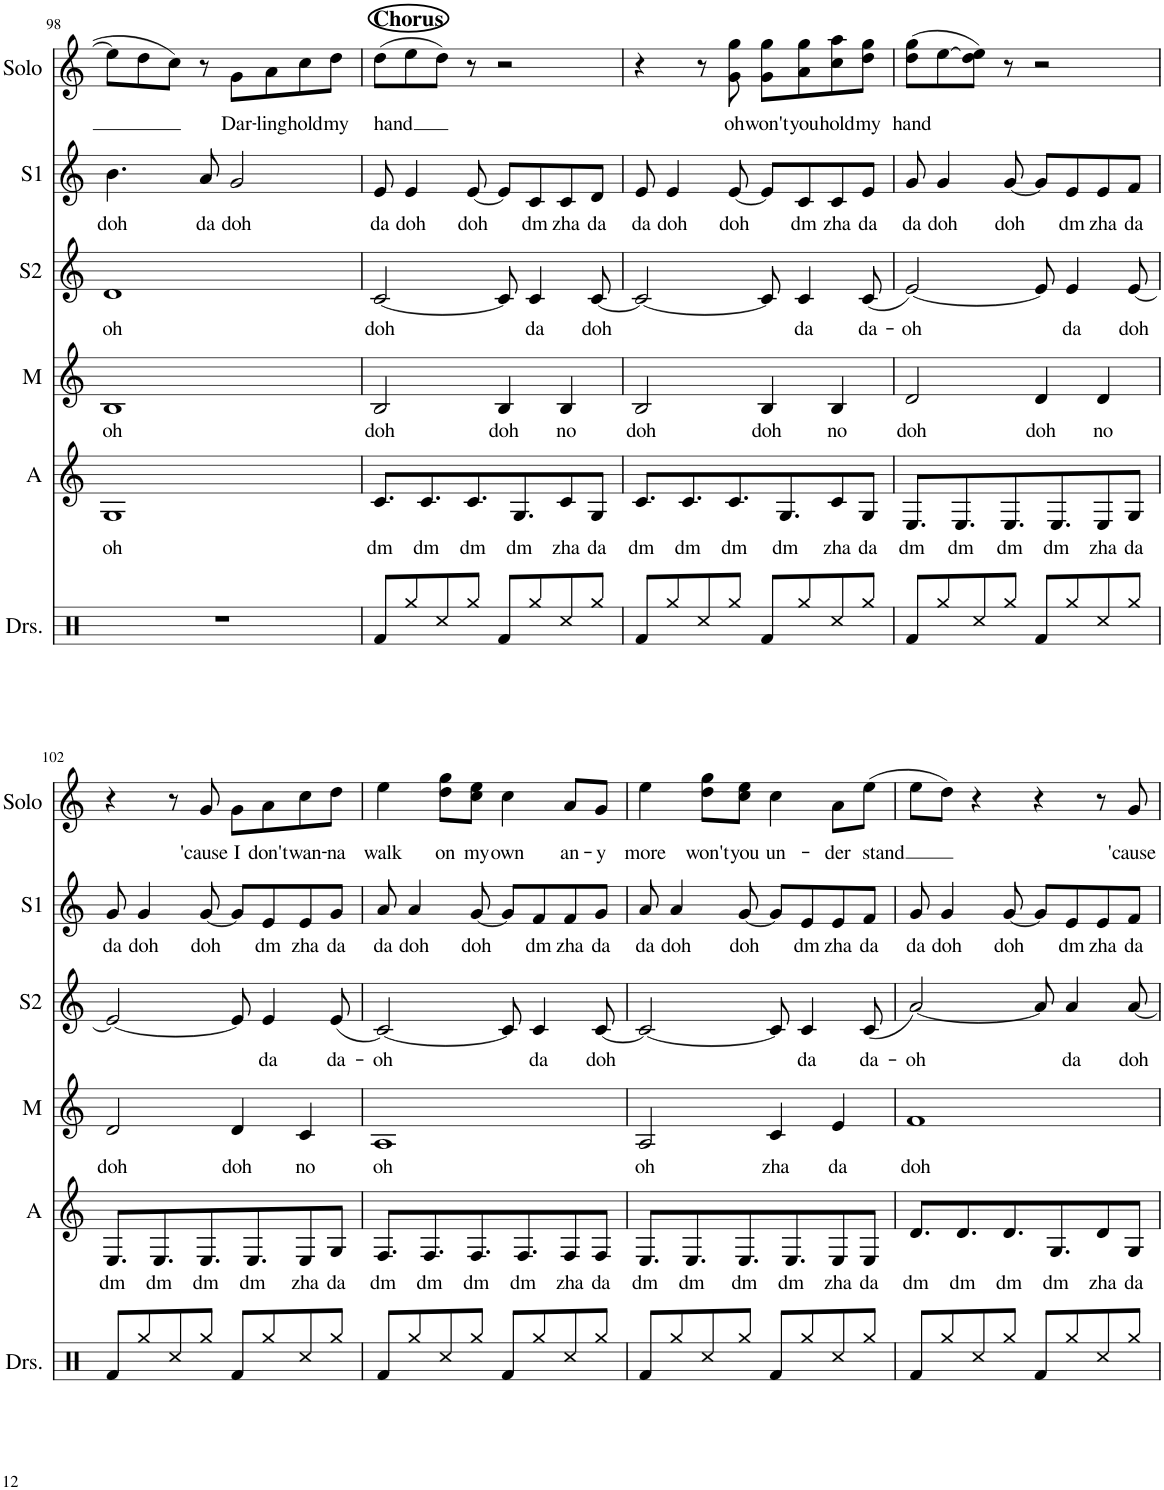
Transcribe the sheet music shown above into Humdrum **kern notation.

**kern	**kern	**text	**kern	**text	**kern	**text	**kern	**text	**kern	**text
*part6	*part5	*part5	*part4	*part4	*part3	*part3	*part2	*part2	*part1	*part1
*staff6	*staff5	*staff5	*staff4	*staff4	*staff3	*staff3	*staff2	*staff2	*staff1	*staff1
*I"Drumset	*I"Alto	*	*I"Mezzo	*	*I"Soprano 2	*	*I"Soprano 1	*	*I"Solo	*
*I'Drs.	*I'A	*	*I'M	*	*I'S2	*	*I'S1	*	*I'Solo	*
!!LO:PB:g=z
*clefX	*clefG2	*	*clefG2	*	*clefG2	*	*clefG2	*	*clefG2	*
*k[]	*k[]	*	*k[]	*	*k[]	*	*k[]	*	*k[]	*
*M4/4	*M4/4	*	*M4/4	*	*M4/4	*	*M4/4	*	*M4/4	*
=98	=98	=98	=98	=98	=98	=98	=98	=98	=98	=98
!	!	!LO:LY:b	!	!LO:LY:b	!	!LO:LY:b	!	!LO:LY:b	!	!
1r	1G	oh	1B	oh	1d	oh	4.b\	doh	8ee\L]	.
.	.	.	.	.	.	.	.	.	8dd\	.
.	.	.	.	.	.	.	.	.	8cc\J	.
!	!	!	!	!	!	!	!	!LO:LY:b	!	!
.	.	.	.	.	.	.	8a/	da	8r	.
!	!	!	!	!	!	!	!	!LO:LY:b	!	!LO:LY:b
.	.	.	.	.	.	.	2g/	doh	8g\L	Dar-
!	!	!	!	!	!	!	!	!	!	!LO:LY:b
.	.	.	.	.	.	.	.	.	8a\	-ling
!	!	!	!	!	!	!	!	!	!	!LO:LY:b
.	.	.	.	.	.	.	.	.	8cc\	hold
!	!	!	!	!	!	!	!	!	!	!LO:LY:b
.	.	.	.	.	.	.	.	.	8dd\J	my
=99	=99	=99	=99	=99	=99	=99	=99	=99	=99	=99
!	!	!	!	!	!	!	!	!	!LO:TX:a:B:t=Chorus	!
!	!	!LO:LY:b	!	!LO:LY:b	!	!LO:LY:b	!	!LO:LY:b	!	!LO:LY:b
8Rf/L	8.c/L	dm	2B/	doh	[2c/	doh	8e/	da	(8dd\L	hand
!	!	!	!	!	!	!	!	!LO:LY:b	!	!
8Rgg/	.	.	.	.	.	.	4e/	doh	8ee\	.
!	!	!LO:LY:b	!	!	!	!	!	!	!	!
.	8.c/	dm	.	.	.	.	.	.	.	.
8Rcc/	.	.	.	.	.	.	.	.	8dd\J)	.
!	!	!LO:LY:b	!	!	!	!	!	!LO:LY:b	!	!
8Rgg/J	8.c/	dm	.	.	.	.	[8e/	doh	8r	.
!	!	!	!	!LO:LY:b	!	!	!	!	!	!
8Rf/L	.	.	4B/	doh	8c/]	.	8e/L]	.	2r	.
!	!	!LO:LY:b	!	!	!	!	!	!	!	!
.	8.G/	dm	.	.	.	.	.	.	.	.
!	!	!	!	!	!	!LO:LY:b	!	!LO:LY:b	!	!
8Rgg/	.	.	.	.	4c/	da	8c/	dm	.	.
!	!	!LO:LY:b	!	!LO:LY:b	!	!	!	!LO:LY:b	!	!
8Rcc/	8c/	zha	4B/	no	.	.	8c/	zha	.	.
!	!	!LO:LY:b	!	!	!	!LO:LY:b	!	!LO:LY:b	!	!
8Rgg/J	8G/J	da	.	.	[8c/	doh	8d/J	da	.	.
=100	=100	=100	=100	=100	=100	=100	=100	=100	=100	=100
!	!	!LO:LY:b	!	!LO:LY:b	!	!	!	!LO:LY:b	!	!
8Rf/L	8.c/L	dm	2B/	doh	2c/_	.	8e/	da	4r	.
!	!	!	!	!	!	!	!	!LO:LY:b	!	!
8Rgg/	.	.	.	.	.	.	4e/	doh	.	.
!	!	!LO:LY:b	!	!	!	!	!	!	!	!
.	8.c/	dm	.	.	.	.	.	.	.	.
8Rcc/	.	.	.	.	.	.	.	.	8r	.
!	!	!LO:LY:b	!	!	!	!	!	!LO:LY:b	!	!LO:LY:b
8Rgg/J	8.c/	dm	.	.	.	.	[8e/	doh	8g\ 8gg\	oh
!	!	!	!	!LO:LY:b	!	!	!	!	!	!LO:LY:b
8Rf/L	.	.	4B/	doh	8c/]	.	8e/L]	.	8g\ 8gg\L	won't
!	!	!LO:LY:b	!	!	!	!	!	!	!	!
.	8.G/	dm	.	.	.	.	.	.	.	.
!	!	!	!	!	!	!LO:LY:b	!	!LO:LY:b	!	!LO:LY:b
8Rgg/	.	.	.	.	4c/	da	8c/	dm	8a\ 8gg\	you
!	!	!LO:LY:b	!	!LO:LY:b	!	!	!	!LO:LY:b	!	!LO:LY:b
8Rcc/	8c/	zha	4B/	no	.	.	8c/	zha	8cc\ 8aa\	hold
!	!	!LO:LY:b	!	!	!	!LO:LY:b	!	!LO:LY:b	!	!LO:LY:b
8Rgg/J	8G/J	da	.	.	(8c/	da-	8e/J	da	8dd\ 8gg\J	my
=101	=101	=101	=101	=101	=101	=101	=101	=101	=101	=101
!	!	!LO:LY:b	!	!LO:LY:b	!	!LO:LY:b	!	!LO:LY:b	!	!LO:LY:b
8Rf/L	8.E/L	dm	2d/	doh	[2e/)	-oh	8g/	da	(8dd\ 8gg\L	hand
!	!	!	!	!	!	!	!	!LO:LY:b	!	!
8Rgg/	.	.	.	.	.	.	4g/	doh	[8ee\	.
!	!	!LO:LY:b	!	!	!	!	!	!	!	!
.	8.E/	dm	.	.	.	.	.	.	.	.
8Rcc/	.	.	.	.	.	.	.	.	8dd\ 8ee\]J)	.
!	!	!LO:LY:b	!	!	!	!	!	!LO:LY:b	!	!
8Rgg/J	8.E/	dm	.	.	.	.	[8g/	doh	8r	.
!	!	!	!	!LO:LY:b	!	!	!	!	!	!
8Rf/L	.	.	4d/	doh	8e/]	.	8g/L]	.	2r	.
!	!	!LO:LY:b	!	!	!	!	!	!	!	!
.	8.E/	dm	.	.	.	.	.	.	.	.
!	!	!	!	!	!	!LO:LY:b	!	!LO:LY:b	!	!
8Rgg/	.	.	.	.	4e/	da	8e/	dm	.	.
!	!	!LO:LY:b	!	!LO:LY:b	!	!	!	!LO:LY:b	!	!
8Rcc/	8E/	zha	4d/	no	.	.	8e/	zha	.	.
!	!	!LO:LY:b	!	!	!	!LO:LY:b	!	!LO:LY:b	!	!
8Rgg/J	8G/J	da	.	.	[8e/	doh	8f/J	da	.	.
!!LO:LB:g=z
=102	=102	=102	=102	=102	=102	=102	=102	=102	=102	=102
!	!	!LO:LY:b	!	!LO:LY:b	!	!	!	!LO:LY:b	!	!
8Rf/L	8.E/L	dm	2d/	doh	2e/_	.	8g/	da	4r	.
!	!	!	!	!	!	!	!	!LO:LY:b	!	!
8Rgg/	.	.	.	.	.	.	4g/	doh	.	.
!	!	!LO:LY:b	!	!	!	!	!	!	!	!
.	8.E/	dm	.	.	.	.	.	.	.	.
8Rcc/	.	.	.	.	.	.	.	.	8r	.
!	!	!LO:LY:b	!	!	!	!	!	!LO:LY:b	!	!LO:LY:b
8Rgg/J	8.E/	dm	.	.	.	.	[8g/	doh	8g/	'cause
!	!	!	!	!LO:LY:b	!	!	!	!	!	!LO:LY:b
8Rf/L	.	.	4d/	doh	8e/]	.	8g/L]	.	8g\L	I
!	!	!LO:LY:b	!	!	!	!	!	!	!	!
.	8.E/	dm	.	.	.	.	.	.	.	.
!	!	!	!	!	!	!LO:LY:b	!	!LO:LY:b	!	!LO:LY:b
8Rgg/	.	.	.	.	4e/	da	8e/	dm	8a\	don't
!	!	!LO:LY:b	!	!LO:LY:b	!	!	!	!LO:LY:b	!	!LO:LY:b
8Rcc/	8E/	zha	4c/	no	.	.	8e/	zha	8cc\	wan-
!	!	!LO:LY:b	!	!	!	!LO:LY:b	!	!LO:LY:b	!	!LO:LY:b
8Rgg/J	8G/J	da	.	.	(8e/	da-	8g/J	da	8dd\J	-na
=103	=103	=103	=103	=103	=103	=103	=103	=103	=103	=103
!	!	!LO:LY:b	!	!LO:LY:b	!	!LO:LY:b	!	!LO:LY:b	!	!LO:LY:b
8Rf/L	8.F/L	dm	1A	oh	[2c/)	-oh	8a/	da	4ee\	walk
!	!	!	!	!	!	!	!	!LO:LY:b	!	!
8Rgg/	.	.	.	.	.	.	4a/	doh	.	.
!	!	!LO:LY:b	!	!	!	!	!	!	!	!
.	8.F/	dm	.	.	.	.	.	.	.	.
!	!	!	!	!	!	!	!	!	!	!LO:LY:b
8Rcc/	.	.	.	.	.	.	.	.	8dd\ 8gg\L	on
!	!	!LO:LY:b	!	!	!	!	!	!LO:LY:b	!	!LO:LY:b
8Rgg/J	8.F/	dm	.	.	.	.	[8g/	doh	8cc\ 8ee\J	my
!	!	!	!	!	!	!	!	!	!	!LO:LY:b
8Rf/L	.	.	.	.	8c/]	.	8g/L]	.	4cc\	own
!	!	!LO:LY:b	!	!	!	!	!	!	!	!
.	8.F/	dm	.	.	.	.	.	.	.	.
!	!	!	!	!	!	!LO:LY:b	!	!LO:LY:b	!	!
8Rgg/	.	.	.	.	4c/	da	8f/	dm	.	.
!	!	!LO:LY:b	!	!	!	!	!	!LO:LY:b	!	!LO:LY:b
8Rcc/	8F/	zha	.	.	.	.	8f/	zha	8a/L	an-
!	!	!LO:LY:b	!	!	!	!LO:LY:b	!	!LO:LY:b	!	!LO:LY:b
8Rgg/J	8F/J	da	.	.	[8c/	doh	8g/J	da	8g/J	-y
=104	=104	=104	=104	=104	=104	=104	=104	=104	=104	=104
!	!	!LO:LY:b	!	!LO:LY:b	!	!	!	!LO:LY:b	!	!LO:LY:b
8Rf/L	8.E/L	dm	2A/	oh	2c/_	.	8a/	da	4ee\	more
!	!	!	!	!	!	!	!	!LO:LY:b	!	!
8Rgg/	.	.	.	.	.	.	4a/	doh	.	.
!	!	!LO:LY:b	!	!	!	!	!	!	!	!
.	8.E/	dm	.	.	.	.	.	.	.	.
!	!	!	!	!	!	!	!	!	!	!LO:LY:b
8Rcc/	.	.	.	.	.	.	.	.	8dd\ 8gg\L	won't
!	!	!LO:LY:b	!	!	!	!	!	!LO:LY:b	!	!LO:LY:b
8Rgg/J	8.E/	dm	.	.	.	.	[8g/	doh	8cc\ 8ee\J	you
!	!	!	!	!LO:LY:b	!	!	!	!	!	!LO:LY:b
8Rf/L	.	.	4c/	zha	8c/]	.	8g/L]	.	4cc\	un-
!	!	!LO:LY:b	!	!	!	!	!	!	!	!
.	8.E/	dm	.	.	.	.	.	.	.	.
!	!	!	!	!	!	!LO:LY:b	!	!LO:LY:b	!	!
8Rgg/	.	.	.	.	4c/	da	8e/	dm	.	.
!	!	!LO:LY:b	!	!LO:LY:b	!	!	!	!LO:LY:b	!	!LO:LY:b
8Rcc/	8E/	zha	4e/	da	.	.	8e/	zha	8a\L	-der
!	!	!LO:LY:b	!	!	!	!LO:LY:b	!	!LO:LY:b	!	!LO:LY:b
8Rgg/J	8E/J	da	.	.	(8c/	da-	8f/J	da	(8ee\J	stand
=105	=105	=105	=105	=105	=105	=105	=105	=105	=105	=105
!	!	!LO:LY:b	!	!LO:LY:b	!	!LO:LY:b	!	!LO:LY:b	!	!
8Rf/L	8.d/L	dm	1f	doh	[2a/)	-oh	8g/	da	8ee\L	.
!	!	!	!	!	!	!	!	!LO:LY:b	!	!
8Rgg/	.	.	.	.	.	.	4g/	doh	8dd\J)	.
!	!	!LO:LY:b	!	!	!	!	!	!	!	!
.	8.d/	dm	.	.	.	.	.	.	.	.
8Rcc/	.	.	.	.	.	.	.	.	4r	.
!	!	!LO:LY:b	!	!	!	!	!	!LO:LY:b	!	!
8Rgg/J	8.d/	dm	.	.	.	.	[8g/	doh	.	.
8Rf/L	.	.	.	.	8a/]	.	8g/L]	.	4r	.
!	!	!LO:LY:b	!	!	!	!	!	!	!	!
.	8.G/	dm	.	.	.	.	.	.	.	.
!	!	!	!	!	!	!LO:LY:b	!	!LO:LY:b	!	!
8Rgg/	.	.	.	.	4a/	da	8e/	dm	.	.
!	!	!LO:LY:b	!	!	!	!	!	!LO:LY:b	!	!
8Rcc/	8d/	zha	.	.	.	.	8e/	zha	8r	.
!	!	!LO:LY:b	!	!	!	!LO:LY:b	!	!LO:LY:b	!	!LO:LY:b
8Rgg/J	8G/J	da	.	.	[8a/	doh	8f/J	da	8g/	'cause
=	=	=	=	=	=	=	=	=	=	=
*-	*-	*-	*-	*-	*-	*-	*-	*-	*-	*-
